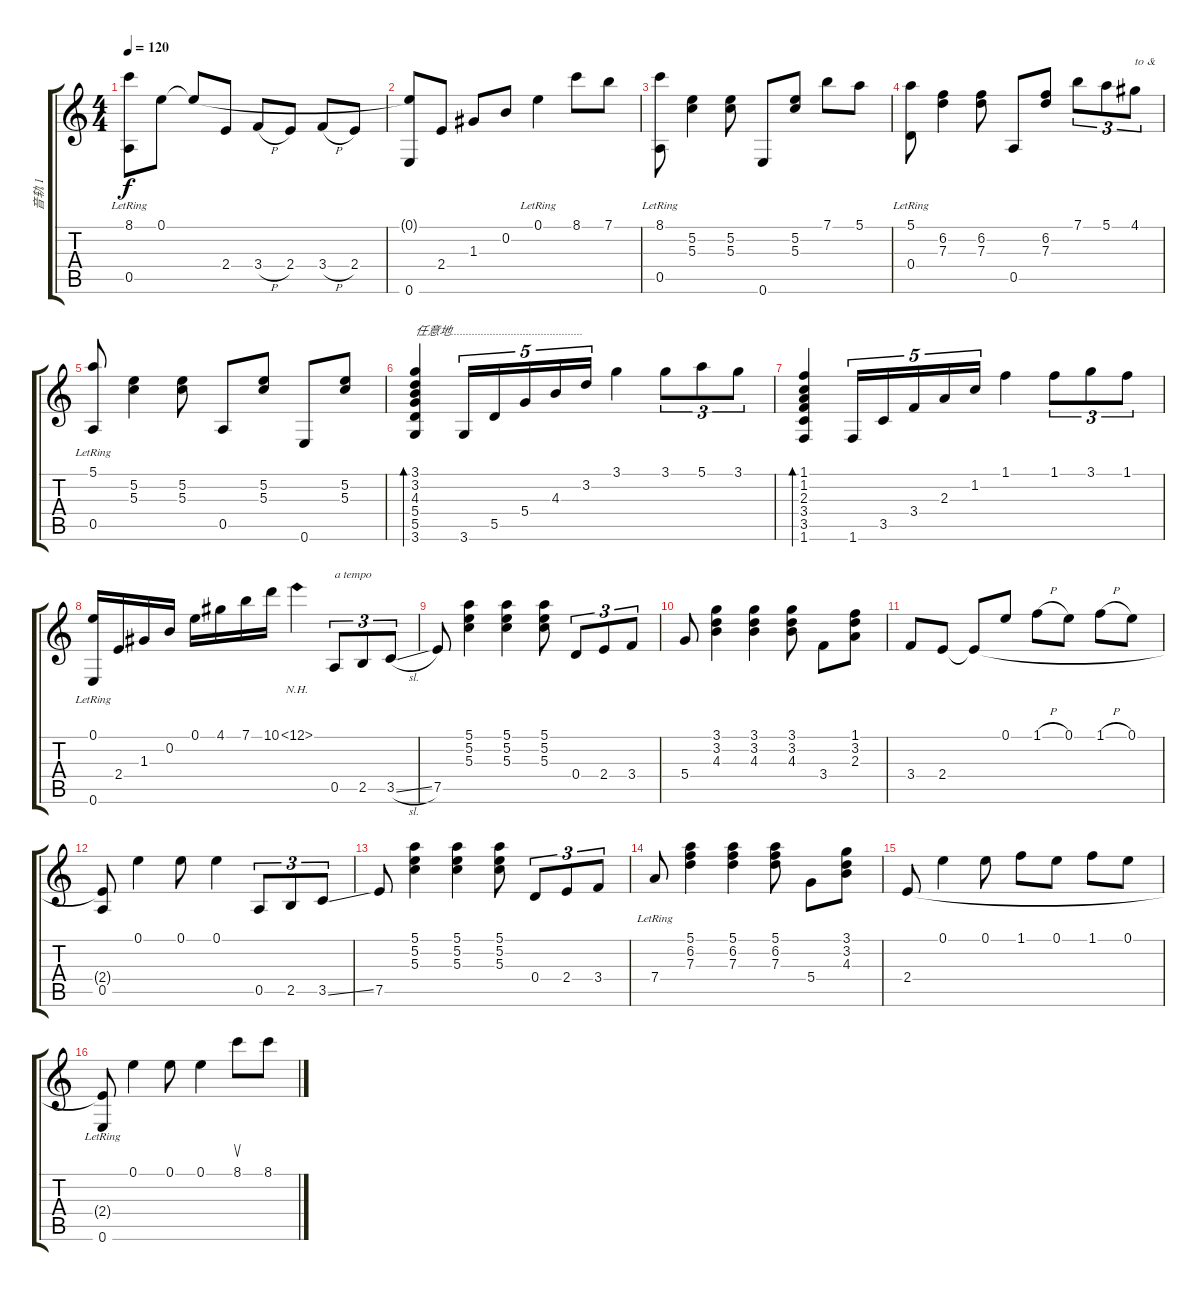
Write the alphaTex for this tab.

\track ("音轨 1" "音轨 1") {instrument acousticguitarnylon}
\staff {score tabs}
\tuning (E4 B3 G3 D3 A2 E2) {hide}
\ts (4 4)
\tempo 120
\clef g2
\ks aminor
(8.1{lr} 0.5{lr}).8{dy f} 0.1.8 0.1{t}.8 2.4.8 3.4{h}.8 2.4.8 3.4{h}.8 2.4.8 |
(0.1{t} 0.6).8 2.4.8 1.3.8 0.2.8 0.1{lr}.4 8.1.8 7.1.8 |
(8.1{lr} 0.5).8 (5.2 5.3).4 (5.2 5.3).8 0.6.8 (5.2 5.3).8 7.1.8 5.1.8 |
(5.1{lr} 0.4).8 (6.2 7.3).4 (6.2 7.3).8 0.5.8 (6.2 7.3).8 7.1.8{tu (3 2)} 5.1.8{tu (3 2)} 4.1.8{tu (3 2) txt "to &"} |
(5.1{lr} 0.5{lr}).8 (5.2 5.3).4 (5.2 5.3).8 0.5.8 (5.2 5.3).8 0.6.8 (5.2 5.3).8 |
(3.1 3.2 4.3 5.4 5.5 3.6).4{bd 240 txt "任意地............................................"} 3.6.16{tu (5 4)} 5.5.16{tu (5 4)} 5.4.16{tu (5 4)} 4.3.16{tu (5 4)} 3.2.16{tu (5 4)} 3.1.4 3.1.8{tu (3 2)} 5.1.8{tu (3 2)} 3.1.8{tu (3 2)} |
(1.1 1.2 2.3 3.4 3.5 1.6).4{bd 240} 1.6.16{tu (5 4)} 3.5.16{tu (5 4)} 3.4.16{tu (5 4)} 2.3.16{tu (5 4)} 1.2.16{tu (5 4)} 1.1.4 1.1.8{tu (3 2)} 3.1.8{tu (3 2)} 1.1.8{tu (3 2)} |
(0.1{lr} 0.6).16 2.4.16 1.3.16 0.2.16 0.1.16 4.1.16 7.1.16 10.1.16 12.1{nh}.4 0.5.8{tu (3 2) txt "a tempo"} 2.5.8{tu (3 2)} 3.5{sl}.8{tu (3 2)} |
7.5.8 (5.1 5.2 5.3).4 (5.1 5.2 5.3).4 (5.1 5.2 5.3).8 0.4.8{tu (3 2)} 2.4.8{tu (3 2)} 3.4.8{tu (3 2)} |
5.4.8 (3.1 3.2 4.3).4 (3.1 3.2 4.3).4 (3.1 3.2 4.3).8 3.4.8 (1.1 3.2 2.3).8 |
3.4.8 2.4.8 2.4{t}.8 0.1.8 1.1{h}.8 0.1.8 1.1{h}.8 0.1.8 |
(2.4{t} 0.5).8 0.1.4 0.1.8 0.1.4 0.5.8{tu (3 2)} 2.5.8{tu (3 2)} 3.5{ss}.8{tu (3 2)} |
7.5.8 (5.1 5.2 5.3).4 (5.1 5.2 5.3).4 (5.1 5.2 5.3).8 0.4.8{tu (3 2)} 2.4.8{tu (3 2)} 3.4.8{tu (3 2)} |
7.4{lr}.8 (5.1 6.2 7.3).4 (5.1 6.2 7.3).4 (5.1 6.2 7.3).8 5.4.8 (3.1 3.2 4.3).8 |
2.4.8 0.1.4 0.1.8 1.1.8 0.1.8 1.1.8 0.1.8 |
(2.4{t} 0.6{lr}).8 0.1.4 0.1.8 0.1.4 8.1.8{su} 8.1.8
